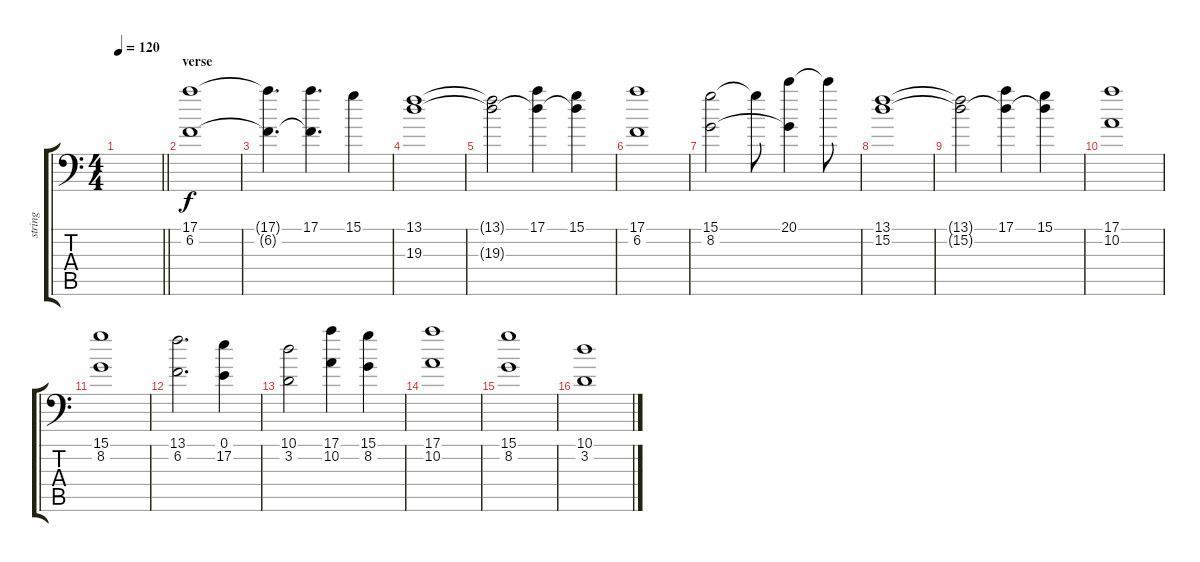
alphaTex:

\track ("string" "string") {instrument stringensemble1}
\staff {score tabs}
\tuning (E4 B3 G3 E2 A1 F1) {hide}
\ts (4 4)
\tempo 120
\clef f4
\barLineRight lightlight
\ks c
|
\section ("" "verse")
(17.1 6.2).1 |
(17.1{t} 6.2{t}).4{d} (17.1 6.2{t}).4{d} 15.1.4 |
(13.1 19.3).1 |
(13.1{t} 19.3{t}).2 (17.1 19.3{t}).4 (15.1 19.3{t}).4 |
(17.1 6.2).1 |
(15.1 8.2).2 15.1{t}.8 (20.1 8.2{t}).4 20.1{t}.8 |
(13.1 15.2).1 |
(13.1{t} 15.2{t}).2 (17.1 15.2{t}).4 (15.1 15.2{t}).4 |
(17.1 10.2).1 |
(15.1 8.2).1 |
(13.1 6.2).2{d} (0.1 17.2).4 |
(10.1 3.2).2 (17.1 10.2).4 (15.1 8.2).4 |
(17.1 10.2).1 |
(15.1 8.2).1 |
(10.1 3.2).1
